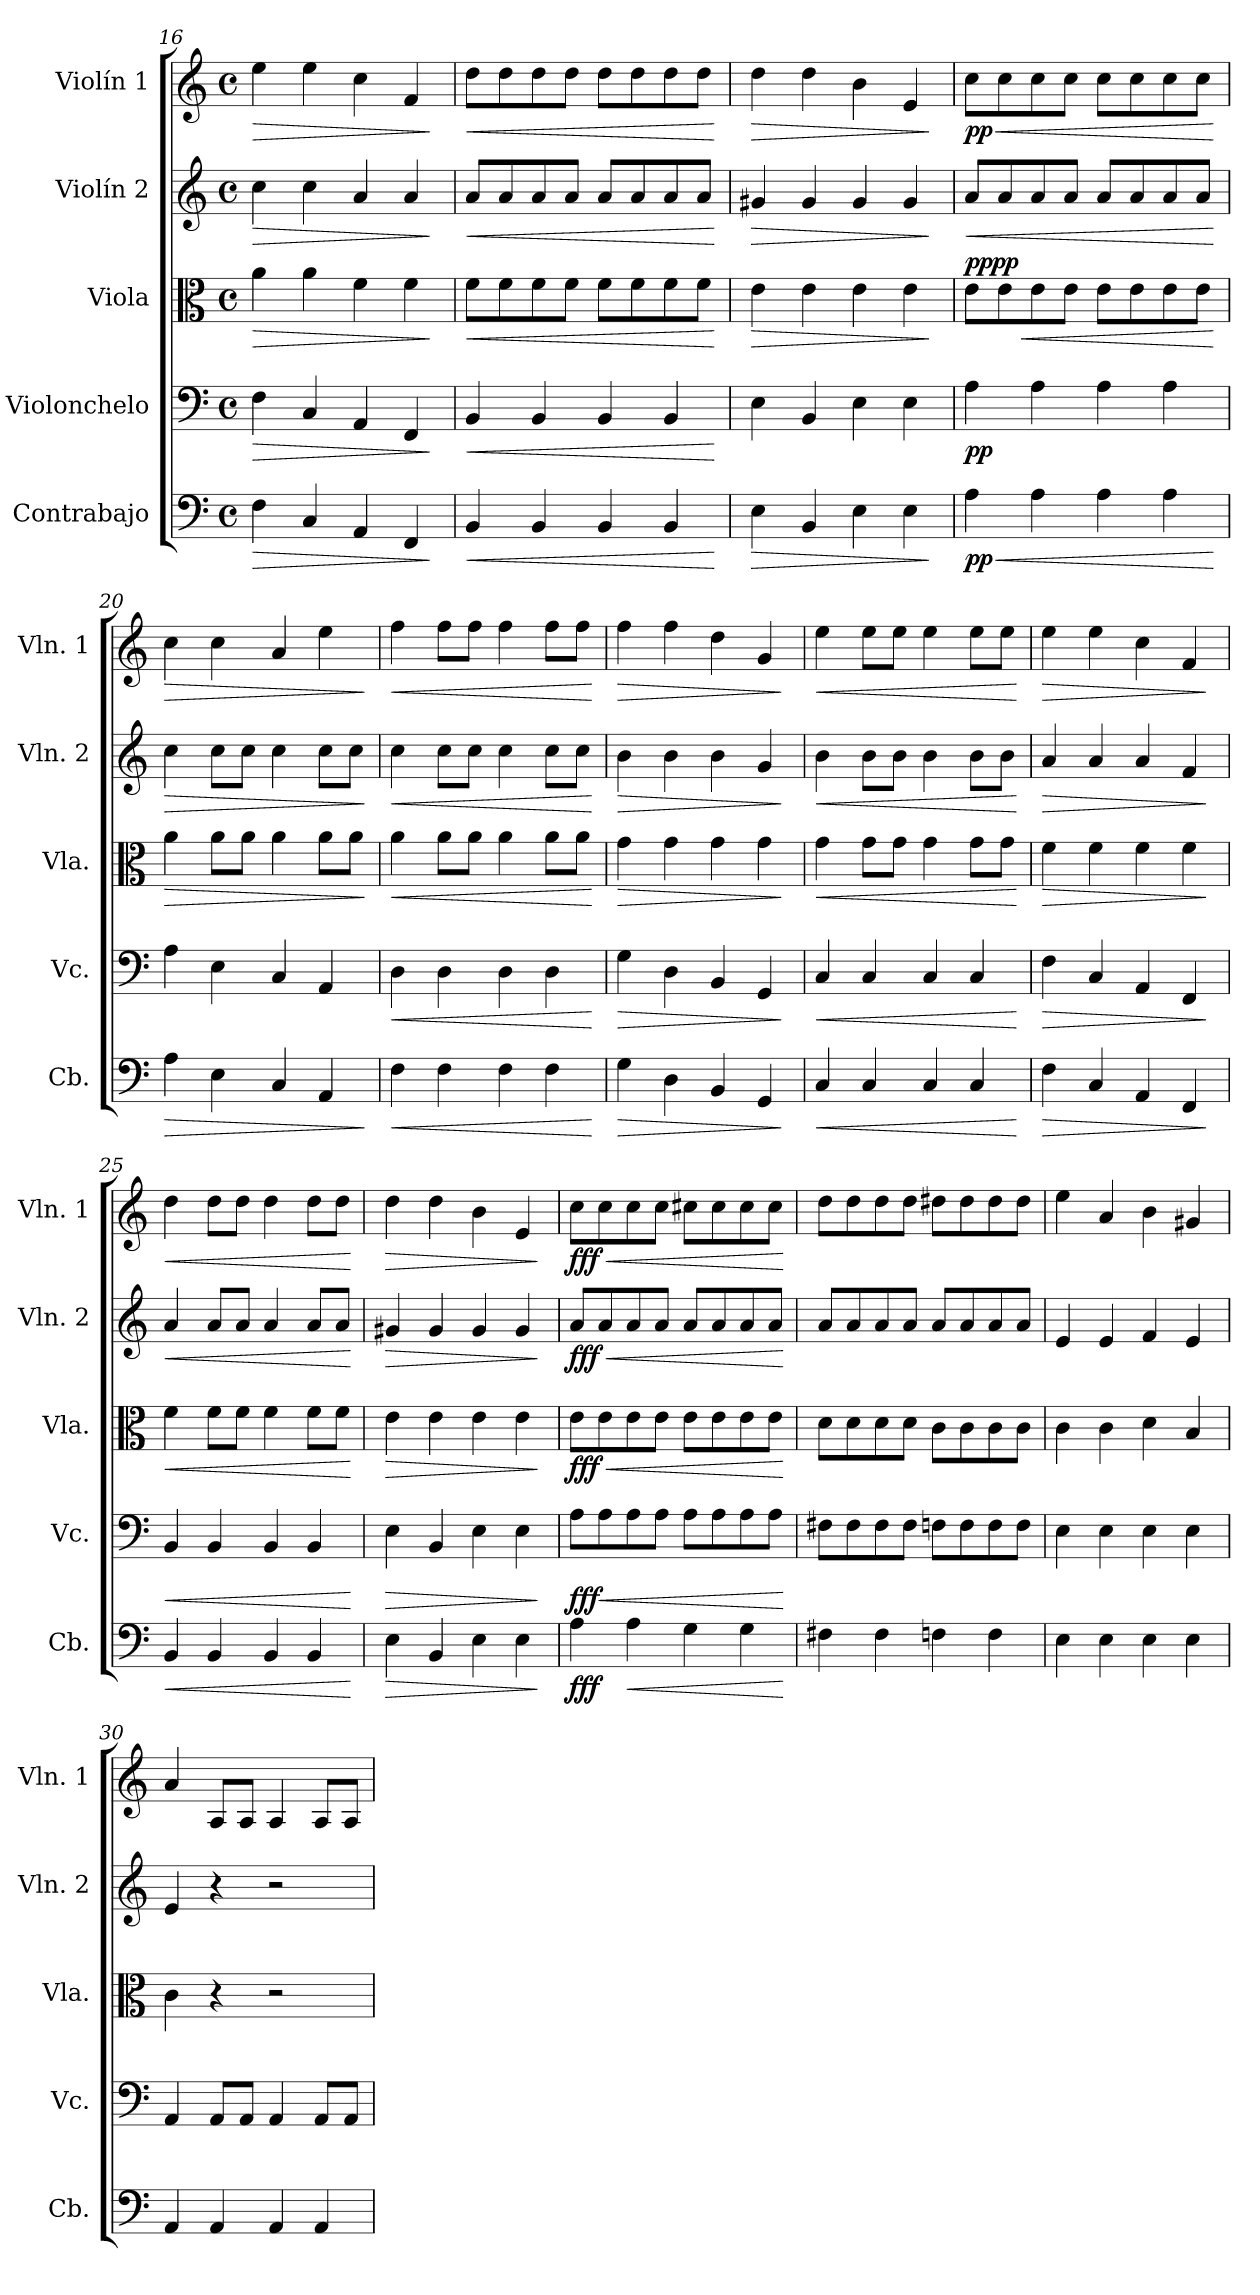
**kern	**dynam	**kern	**dynam	**kern	**dynam	**kern	**dynam	**kern	**dynam
*part5	*part5	*part4	*part4	*part3	*part3	*part2	*part2	*part1	*part1
*staff5	*staff5	*staff4	*staff4	*staff3	*staff3	*staff2	*staff2	*staff1	*staff1
*I"Contrabajo	*	*I"Violonchelo	*	*I"Viola	*	*I"Violín 2	*	*I"Violín 1	*
*I'Cb.	*	*I'Vc.	*	*I'Vla.	*	*I'Vln. 2	*	*I'Vln. 1	*
*clefF4	*	*clefF4	*	*clefC3	*	*clefG2	*	*clefG2	*
*ITrd7c12	*	*	*	*	*	*	*	*	*
*k[]	*	*k[]	*	*k[]	*	*k[]	*	*k[]	*
*M4/4	*	*M4/4	*	*M4/4	*	*M4/4	*	*M4/4	*
*met(c)	*	*met(c)	*	*met(c)	*	*met(c)	*	*met(c)	*
=16	=16	=16	=16	=16	=16	=16	=16	=16	=16
!	!LO:HP:b	!	!LO:HP:b	!	!LO:HP:b	!	!LO:HP:b	!	!LO:HP:b
4FF\	>	4F\	>	4a\	>	4cc\	>	4ee\	>
4CC/	.	4C/	.	4a\	.	4cc\	.	4ee\	.
4AAA/	.	4AA/	.	4f\	.	4a/	.	4cc\	.
4FFF/	.	4FF/	.	4f\	.	4a/	.	4f/	.
.	]	.	]	.	]	.	]	.	]
=17	=17	=17	=17	=17	=17	=17	=17	=17	=17
!	!LO:HP:b	!	!LO:HP:b	!	!LO:HP:b	!	!LO:HP:b	!	!LO:HP:b
4BBB/	<	4BB/	<	8f\L	<	8a/L	<	8dd\L	<
.	.	.	.	8f\	.	8a/	.	8dd\	.
4BBB/	.	4BB/	.	8f\	.	8a/	.	8dd\	.
.	.	.	.	8f\J	.	8a/J	.	8dd\J	.
4BBB/	.	4BB/	.	8f\L	.	8a/L	.	8dd\L	.
.	.	.	.	8f\	.	8a/	.	8dd\	.
4BBB/	.	4BB/	.	8f\	.	8a/	.	8dd\	.
.	.	.	.	8f\J	.	8a/J	.	8dd\J	.
.	[	.	[	.	[	.	[	.	[
=18	=18	=18	=18	=18	=18	=18	=18	=18	=18
!	!LO:HP:b	!	!	!	!LO:HP:b	!	!LO:HP:b	!	!LO:HP:b
4EE\	>	4E\	.	4e\	>	4g#X/	>	4dd\	>
4BBB/	.	4BB/	.	4e\	.	4g#/	.	4dd\	.
4EE\	.	4E\	.	4e\	.	4g#/	.	4b\	.
4EE\	.	4E\	.	4e\	.	4g#/	.	4e/	.
.	]	.	.	.	]	.	]	.	]
=19	=19	=19	=19	=19	=19	=19	=19	=19	=19
!	!LO:HP:b	!	!	!	!LO:HP:b	!	!LO:HP:b	!	!LO:HP:b
!	!LO:DY:n=1:b	!	!LO:DY:b	!	!LO:DY:n=1:a	!	!	!	!
!	!	!	!	!	!LO:DY:n=2:b	!	!	!	!LO:DY:n=1:b
4AA\	< pp	4A\	pp	8e\L	< pp pp	8a/L	<	8cc\L	< pp
.	.	.	.	8e\	.	8a/	.	8cc\	.
4AA\	.	4A\	.	8e\	.	8a/	.	8cc\	.
.	.	.	.	8e\J	.	8a/J	.	8cc\J	.
4AA\	.	4A\	.	8e\L	.	8a/L	.	8cc\L	.
.	.	.	.	8e\	.	8a/	.	8cc\	.
4AA\	.	4A\	.	8e\	.	8a/	.	8cc\	.
.	.	.	.	8e\J	.	8a/J	.	8cc\J	.
.	[	.	.	.	[	.	[	.	[
=20	=20	=20	=20	=20	=20	=20	=20	=20	=20
!	!LO:HP:b	!	!	!	!LO:HP:b	!	!LO:HP:b	!	!LO:HP:b
4AA\	>	4A\	.	4a\	>	4cc\	>	4cc\	>
4EE\	.	4E\	.	8a\L	.	8cc\L	.	4cc\	.
.	.	.	.	8a\J	.	8cc\J	.	.	.
4CC/	.	4C/	.	4a\	.	4cc\	.	4a/	.
4AAA/	.	4AA/	.	8a\L	.	8cc\L	.	4ee\	.
.	.	.	.	8a\J	.	8cc\J	.	.	.
.	]	.	.	.	]	.	]	.	]
!!LO:LB:g=z
=21	=21	=21	=21	=21	=21	=21	=21	=21	=21
!	!LO:HP:b	!	!LO:HP:b	!	!LO:HP:b	!	!LO:HP:b	!	!LO:HP:b
4FF\	<	4D\	<	4a\	<	4cc\	<	4ff\	<
4FF\	.	4D\	.	8a\L	.	8cc\L	.	8ff\L	.
.	.	.	.	8a\J	.	8cc\J	.	8ff\J	.
4FF\	.	4D\	.	4a\	.	4cc\	.	4ff\	.
4FF\	.	4D\	.	8a\L	.	8cc\L	.	8ff\L	.
.	.	.	.	8a\J	.	8cc\J	.	8ff\J	.
.	[	.	[	.	[	.	[	.	[
=22	=22	=22	=22	=22	=22	=22	=22	=22	=22
!	!LO:HP:b	!	!LO:HP:b	!	!LO:HP:b	!	!LO:HP:b	!	!LO:HP:b
4GG\	>	4G\	>	4g\	>	4b\	>	4ff\	>
4DD\	.	4D\	.	4g\	.	4b\	.	4ff\	.
4BBB/	.	4BB/	.	4g\	.	4b\	.	4dd\	.
4GGG/	.	4GG/	.	4g\	.	4g/	.	4g/	.
.	]	.	]	.	]	.	]	.	]
=23	=23	=23	=23	=23	=23	=23	=23	=23	=23
!	!LO:HP:b	!	!LO:HP:b	!	!LO:HP:b	!	!LO:HP:b	!	!LO:HP:b
4CC/	<	4C/	<	4g\	<	4b\	<	4ee\	<
4CC/	.	4C/	.	8g\L	.	8b\L	.	8ee\L	.
.	.	.	.	8g\J	.	8b\J	.	8ee\J	.
4CC/	.	4C/	.	4g\	.	4b\	.	4ee\	.
4CC/	.	4C/	.	8g\L	.	8b\L	.	8ee\L	.
.	.	.	.	8g\J	.	8b\J	.	8ee\J	.
.	[	.	[	.	[	.	[	.	[
=24	=24	=24	=24	=24	=24	=24	=24	=24	=24
!	!LO:HP:b	!	!LO:HP:b	!	!LO:HP:b	!	!LO:HP:b	!	!LO:HP:b
4FF\	>	4F\	>	4f\	>	4a/	>	4ee\	>
4CC/	.	4C/	.	4f\	.	4a/	.	4ee\	.
4AAA/	.	4AA/	.	4f\	.	4a/	.	4cc\	.
4FFF/	.	4FF/	.	4f\	.	4f/	.	4f/	.
.	]	.	]	.	]	.	]	.	]
=25	=25	=25	=25	=25	=25	=25	=25	=25	=25
!	!LO:HP:b	!	!LO:HP:b	!	!LO:HP:b	!	!LO:HP:b	!	!LO:HP:b
4BBB/	<	4BB/	<	4f\	<	4a/	<	4dd\	<
4BBB/	.	4BB/	.	8f\L	.	8a/L	.	8dd\L	.
.	.	.	.	8f\J	.	8a/J	.	8dd\J	.
4BBB/	.	4BB/	.	4f\	.	4a/	.	4dd\	.
4BBB/	.	4BB/	.	8f\L	.	8a/L	.	8dd\L	.
.	.	.	.	8f\J	.	8a/J	.	8dd\J	.
.	[	.	[	.	[	.	[	.	[
=26	=26	=26	=26	=26	=26	=26	=26	=26	=26
!	!LO:HP:b	!	!LO:HP:b	!	!LO:HP:b	!	!LO:HP:b	!	!LO:HP:b
4EE\	>	4E\	>	4e\	>	4g#X/	>	4dd\	>
4BBB/	.	4BB/	.	4e\	.	4g#/	.	4dd\	.
4EE\	.	4E\	.	4e\	.	4g#/	.	4b\	.
4EE\	.	4E\	.	4e\	.	4g#/	.	4e/	.
.	]	.	]	.	]	.	]	.	]
=27	=27	=27	=27	=27	=27	=27	=27	=27	=27
!	!LO:DY:b	!	!LO:DY:b	!	!LO:HP:b	!	!LO:HP:b	!	!LO:HP:b
!	!	!	!	!	!LO:DY:n=1:b	!	!LO:DY:n=1:b	!	!LO:DY:n=1:b
4AA\	fff	8A\L	fff	8e\L	< fff	8a/L	< fff	8cc\L	< fff
!	!	!	!LO:HP:b	!	!	!	!	!	!
.	.	8A\	<	8e\	.	8a/	.	8cc\	.
!	!LO:HP:b	!	!	!	!	!	!	!	!
4AA\	<	8A\	.	8e\	.	8a/	.	8cc\	.
.	.	8A\J	.	8e\J	.	8a/J	.	8cc\J	.
4GG\	.	8A\L	.	8e\L	.	8a/L	.	8cc#X\L	.
.	.	8A\	.	8e\	.	8a/	.	8cc#\	.
4GG\	.	8A\	.	8e\	.	8a/	.	8cc#\	.
.	.	8A\J	.	8e\J	.	8a/J	.	8cc#\J	.
.	[	.	[	.	[	.	[	.	[
!!LO:PB:g=z
=28	=28	=28	=28	=28	=28	=28	=28	=28	=28
4FF#X\	.	8F#X\L	.	8d\L	.	8a/L	.	8dd\L	.
.	.	8F#\	.	8d\	.	8a/	.	8dd\	.
4FF#\	.	8F#\	.	8d\	.	8a/	.	8dd\	.
.	.	8F#\J	.	8d\J	.	8a/J	.	8dd\J	.
4FFn\	.	8Fn\L	.	8c\L	.	8a/L	.	8dd#X\L	.
.	.	8F\	.	8c\	.	8a/	.	8dd#\	.
4FF\	.	8F\	.	8c\	.	8a/	.	8dd#\	.
.	.	8F\J	.	8c\J	.	8a/J	.	8dd#\J	.
=29	=29	=29	=29	=29	=29	=29	=29	=29	=29
4EE\	.	4E\	.	4c\	.	4e/	.	4ee\	.
4EE\	.	4E\	.	4c\	.	4e/	.	4a/	.
4EE\	.	4E\	.	4d\	.	4f/	.	4b\	.
4EE\	.	4E\	.	4B/	.	4e/	.	4g#X/	.
=30	=30	=30	=30	=30	=30	=30	=30	=30	=30
4AAA/	.	4AA/	.	4c\	.	4e/	.	4a/	.
4AAA/	.	8AA/L	.	4r	.	4r	.	8A/L	.
.	.	8AA/J	.	.	.	.	.	8A/J	.
4AAA/	.	4AA/	.	2r	.	2r	.	4A/	.
4AAA/	.	8AA/L	.	.	.	.	.	8A/L	.
.	.	8AA/J	.	.	.	.	.	8A/J	.
=	=	=	=	=	=	=	=	=	=
*-	*-	*-	*-	*-	*-	*-	*-	*-	*-
